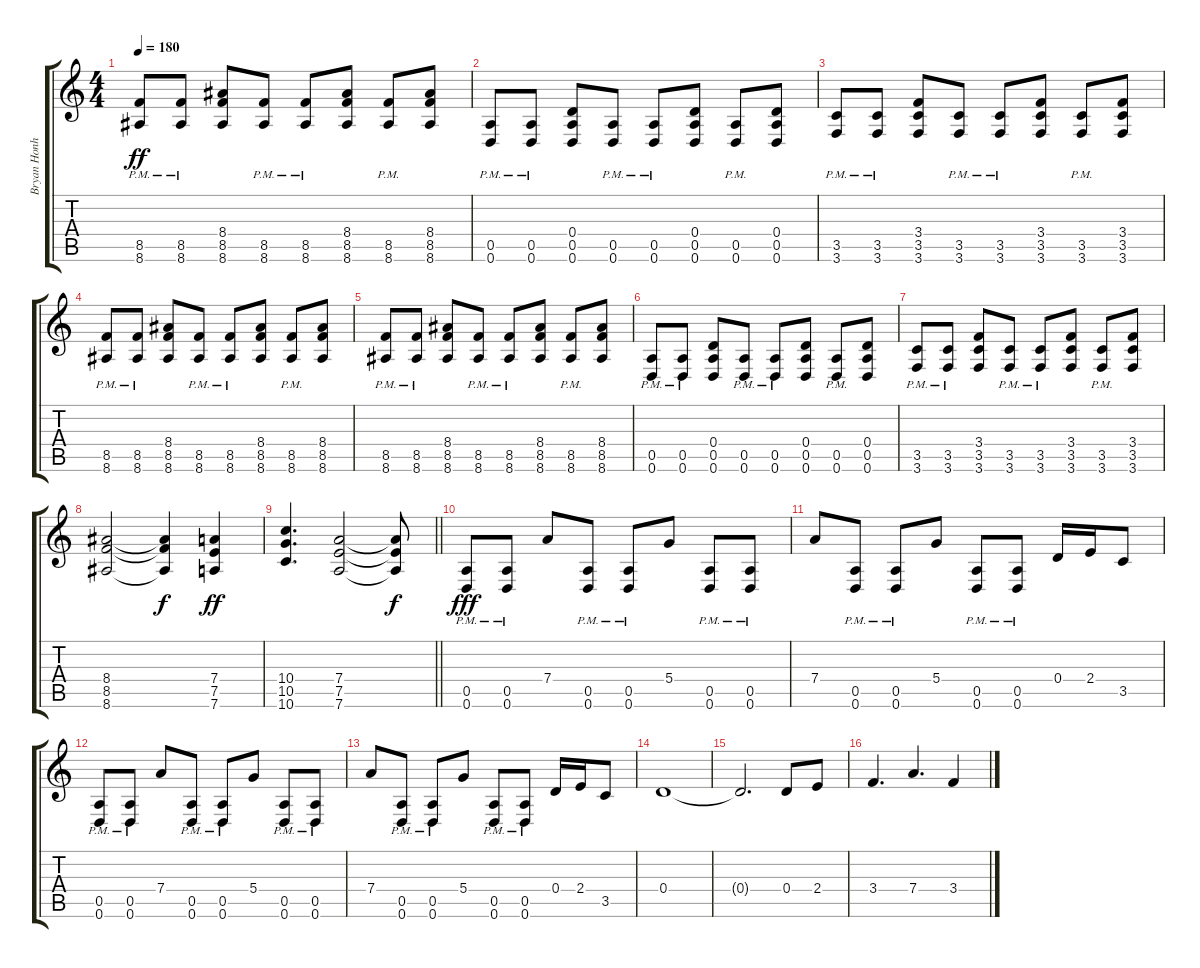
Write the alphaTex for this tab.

\track ("Bryan Honhart" "Bryan Honh") {instrument overdrivenguitar}
\staff {score tabs}
\tuning (E4 B3 G3 D3 A2 D2) {hide}
\ts (4 4)
\tempo 180
\clef g2
\ks c
(8.5{pm} 8.6{pm}).8{dy ff} (8.5{pm} 8.6{pm}).8 (8.4 8.5 8.6).8 (8.5{pm} 8.6{pm}).8 (8.5{pm} 8.6{pm}).8 (8.4 8.5 8.6).8 (8.5{pm} 8.6{pm}).8 (8.4 8.5 8.6).8 |
(0.5{pm} 0.6{pm}).8 (0.5{pm} 0.6{pm}).8 (0.4 0.5 0.6).8 (0.5{pm} 0.6{pm}).8 (0.5{pm} 0.6{pm}).8 (0.4 0.5 0.6).8 (0.5{pm} 0.6{pm}).8 (0.4 0.5 0.6).8 |
(3.5{pm} 3.6{pm}).8 (3.5{pm} 3.6{pm}).8 (3.4 3.5 3.6).8 (3.5{pm} 3.6{pm}).8 (3.5{pm} 3.6{pm}).8 (3.4 3.5 3.6).8 (3.5{pm} 3.6{pm}).8 (3.4 3.5 3.6).8 |
(8.5{pm} 8.6{pm}).8 (8.5{pm} 8.6{pm}).8 (8.4 8.5 8.6).8 (8.5{pm} 8.6{pm}).8 (8.5{pm} 8.6{pm}).8 (8.4 8.5 8.6).8 (8.5{pm} 8.6{pm}).8 (8.4 8.5 8.6).8 |
(8.5{pm} 8.6{pm}).8 (8.5{pm} 8.6{pm}).8 (8.4 8.5 8.6).8 (8.5{pm} 8.6{pm}).8 (8.5{pm} 8.6{pm}).8 (8.4 8.5 8.6).8 (8.5{pm} 8.6{pm}).8 (8.4 8.5 8.6).8 |
(0.5{pm} 0.6{pm}).8 (0.5{pm} 0.6{pm}).8 (0.4 0.5 0.6).8 (0.5{pm} 0.6{pm}).8 (0.5{pm} 0.6{pm}).8 (0.4 0.5 0.6).8 (0.5{pm} 0.6{pm}).8 (0.4 0.5 0.6).8 |
(3.5{pm} 3.6{pm}).8 (3.5{pm} 3.6{pm}).8 (3.4 3.5 3.6).8 (3.5{pm} 3.6{pm}).8 (3.5{pm} 3.6{pm}).8 (3.4 3.5 3.6).8 (3.5{pm} 3.6{pm}).8 (3.4 3.5 3.6).8 |
(8.4 8.5 8.6).2 (8.4{t} 8.5{t} 8.6{t}).4{dy f} (7.4 7.5 7.6).4{dy ff} |
\barLineRight lightlight
(10.4 10.5 10.6).4{d} (7.4 7.5 7.6).2 (7.4{t} 7.5{t} 7.6{t}).8{dy f} |
(0.5{pm} 0.6{pm}).8{dy fff balance 0} (0.5{pm} 0.6{pm}).8 7.4.8 (0.5{pm} 0.6{pm}).8 (0.5{pm} 0.6{pm}).8 5.4.8 (0.5{pm} 0.6{pm}).8 (0.5{pm} 0.6{pm}).8 |
7.4.8 (0.5{pm} 0.6{pm}).8 (0.5{pm} 0.6{pm}).8 5.4.8 (0.5{pm} 0.6{pm}).8 (0.5{pm} 0.6{pm}).8 0.4.16 2.4.16 3.5.8 |
(0.5{pm} 0.6{pm}).8 (0.5{pm} 0.6{pm}).8 7.4.8 (0.5{pm} 0.6{pm}).8 (0.5{pm} 0.6{pm}).8 5.4.8 (0.5{pm} 0.6{pm}).8 (0.5{pm} 0.6{pm}).8 |
7.4.8 (0.5{pm} 0.6{pm}).8 (0.5{pm} 0.6{pm}).8 5.4.8 (0.5{pm} 0.6{pm}).8 (0.5{pm} 0.6{pm}).8 0.4.16 2.4.16 3.5.8 |
0.4.1 |
0.4{t}.2{d} 0.4.8 2.4.8 |
3.4.4{d} 7.4.4{d} 3.4.4
